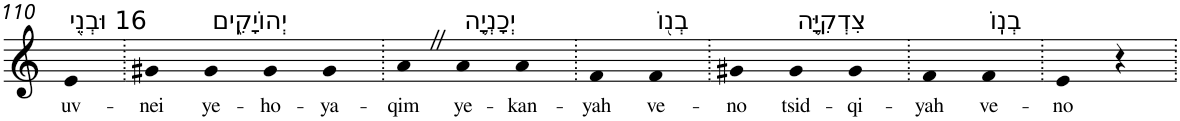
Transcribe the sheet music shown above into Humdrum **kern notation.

**kern	**text
*part1	*part1
*staff1	*staff1
*I"Piano	*
*I'Pno	*
!!LO:PB:g=z
*clefG2	*
*k[]	*
=110	=110
!LO:TX:a:t=16 וּבְנֵ֖י	!
!	!LO:LY:b
4e	uv-
=111.	=111.
!	!LO:LY:b
4g#X	-nei
!LO:TX:a:t=יְהוֹיָקִ֑ים	!
!	!LO:LY:b
4g#	ye-
!	!LO:LY:b
4g#	-ho-
!	!LO:LY:b
4g#	-ya-
=112.	=112.
!	!LO:LY:b
4aZ	-qim
!LO:TX:a:t=יְכָנְיָ֥ה	!
!	!LO:LY:b
4a	ye-
!	!LO:LY:b
4a	-kan-
=113.	=113.
!	!LO:LY:b
4f	-yah
!LO:TX:a:t=בְנ֖וֹ	!
!	!LO:LY:b
4f	ve-
=114.	=114.
!	!LO:LY:b
4g#X	-no
!LO:TX:a:t=צִדְקִיָּ֥ה	!
!	!LO:LY:b
4g#	tsid-
!	!LO:LY:b
4g#	-qi-
=115.	=115.
!	!LO:LY:b
4f	-yah
!LO:TX:a:t=בְנֽוֹ	!
!	!LO:LY:b
4f	ve-
=116.	=116.
!	!LO:LY:b
4e	-no
4r	.
=.	=.
*-	*-
